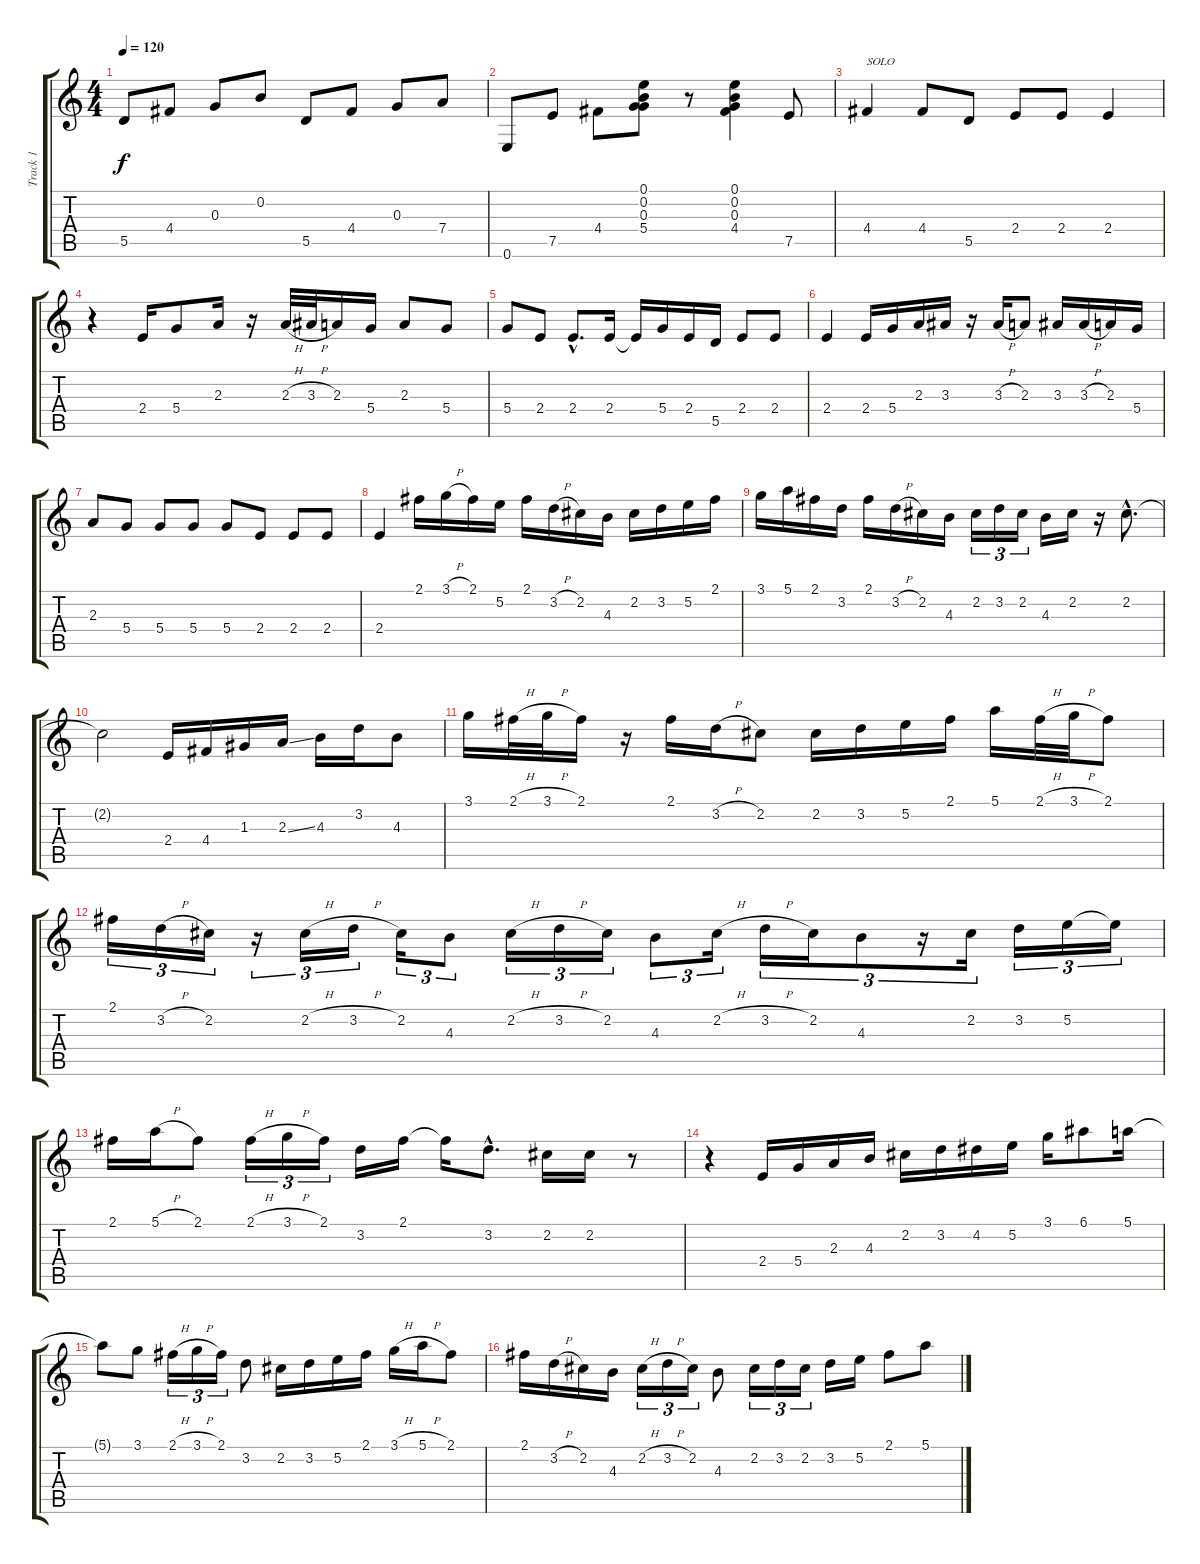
\track ("Track 1" "Track 1") {instrument overdrivenguitar}
\staff {score tabs}
\tuning (E4 B3 G3 D3 A2 E2) {hide}
\ts (4 4)
\tempo 120
\clef g2
\ks c
5.5.8{dy f} 4.4.8 0.3.8 0.2.8 5.5.8 4.4.8 0.3.8 7.4.8 |
0.6.8 7.5.8 4.4.8 (0.1 0.2 0.3 5.4).8 r.8 (0.1 0.2 0.3 4.4).4 7.5.8 |
4.4.4{txt "SOLO"} 4.4.8 5.5.8 2.4.8 2.4.8 2.4.4 |
r.4 2.4.16 5.4.8 2.3.16 r.16 2.3{h}.32 3.3{h}.32 2.3.16 5.4.16 2.3.8 5.4.8 |
5.4.8 2.4.8 2.4{hac}.8{d} 2.4.16 2.4{t}.16 5.4.16 2.4.16 5.5.16 2.4.8 2.4.8 |
2.4.4 2.4.16 5.4.16 2.3.16 3.3.16 r.16 3.3{h}.16 2.3.8 3.3.16 3.3{h}.16 2.3.16 5.4.16 |
2.3.8 5.4.8 5.4.8 5.4.8 5.4.8 2.4.8 2.4.8 2.4.8 |
2.4.4 2.1.16 3.1{h}.16 2.1.16 5.2.16 2.1.16 3.2{h}.16 2.2.16 4.3.16 2.2.16 3.2.16 5.2.16 2.1.16 |
3.1.16 5.1.16 2.1.16 3.2.16 2.1.16 3.2{h}.16 2.2.16 4.3.16 2.2.16{tu (3 2)} 3.2.16{tu (3 2)} 2.2.16{tu (3 2)} 4.3.16 2.2.16 r.16 2.2{hac}.8{d} |
2.2{t}.2 2.4.16 4.4.16 1.3.16 2.3{ss}.16 4.3.16 3.2.16 4.3.8 |
3.1.16 2.1{h}.32 3.1{h}.32 2.1.16 r.16 2.1.16 3.2{h}.16 2.2.8 2.2.16 3.2.16 5.2.16 2.1.16 5.1.16 2.1{h}.32 3.1{h}.32 2.1.8 |
2.1.16{tu (3 2)} 3.2{h}.16{tu (3 2)} 2.2.16{tu (3 2)} r.16{tu (3 2)} 2.2{h}.16{tu (3 2)} 3.2{h}.16{tu (3 2)} 2.2.16{tu (3 2)} 4.3.8{tu (3 2)} 2.2{h}.16{tu (3 2)} 3.2{h}.16{tu (3 2)} 2.2.16{tu (3 2)} 4.3.8{tu (3 2)} 2.2{h}.16{tu (3 2)} 3.2{h}.16{tu (3 2)} 2.2.16{tu (3 2)} 4.3.8{tu (3 2)} r.16{tu (3 2)} 2.2.16{tu (3 2)} 3.2.16{tu (3 2)} 5.2.16{tu (3 2)} 5.2{t}.16{tu (3 2)} |
2.1.16 5.1{h}.16 2.1.8 2.1{h}.16{tu (3 2)} 3.1{h}.16{tu (3 2)} 2.1.16{tu (3 2)} 3.2.16 2.1.16 2.1{t}.16 3.2{hac}.8{d} 2.2.16 2.2.16 r.8 |
r.4 2.4.16 5.4.16 2.3.16 4.3.16 2.2.16 3.2.16 4.2.16 5.2.16 3.1.16 6.1.8 5.1.16 |
5.1{t}.8 3.1.8 2.1{h}.16{tu (3 2)} 3.1{h}.16{tu (3 2)} 2.1.16{tu (3 2)} 3.2.8 2.2.16 3.2.16 5.2.16 2.1.16 3.1{h}.16 5.1{h}.16 2.1.8 |
2.1.16 3.2{h}.16 2.2.16 4.3.16 2.2{h}.16{tu (3 2)} 3.2{h}.16{tu (3 2)} 2.2.16{tu (3 2)} 4.3.8 2.2.16{tu (3 2)} 3.2.16{tu (3 2)} 2.2.16{tu (3 2)} 3.2.16 5.2.16 2.1.8 5.1.8
